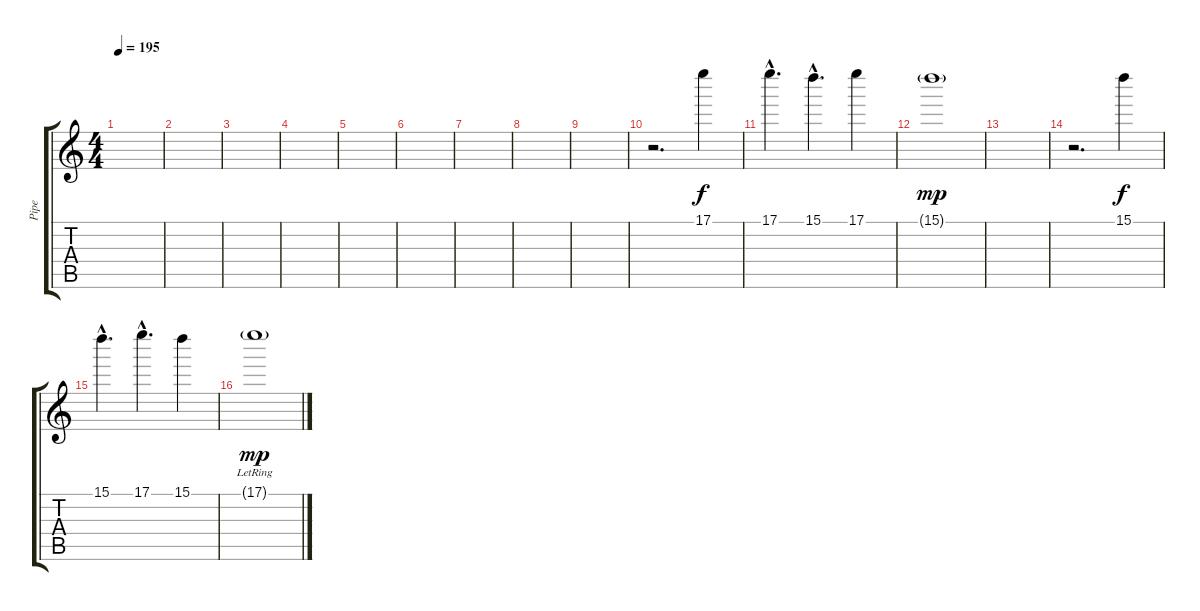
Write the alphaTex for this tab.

\track ("Pipe" "Pipe") {instrument recorder}
\staff {score tabs}
\tuning (B5 Gb5 D5 A4 E4 B3) {hide}
\ts (4 4)
\tempo 195
\clef g2
\ks c
|
|
|
|
|
|
|
|
|
r.2{d} 17.1.4 |
17.1{hac}.4{d} 15.1{hac}.4{d} 17.1.4 |
15.1{g}.1{dy mp} |
|
r.2{d} 15.1.4{dy f} |
15.1{hac}.4{d} 17.1{hac}.4{d} 15.1.4 |
17.1{g lr}.1{dy mp}
